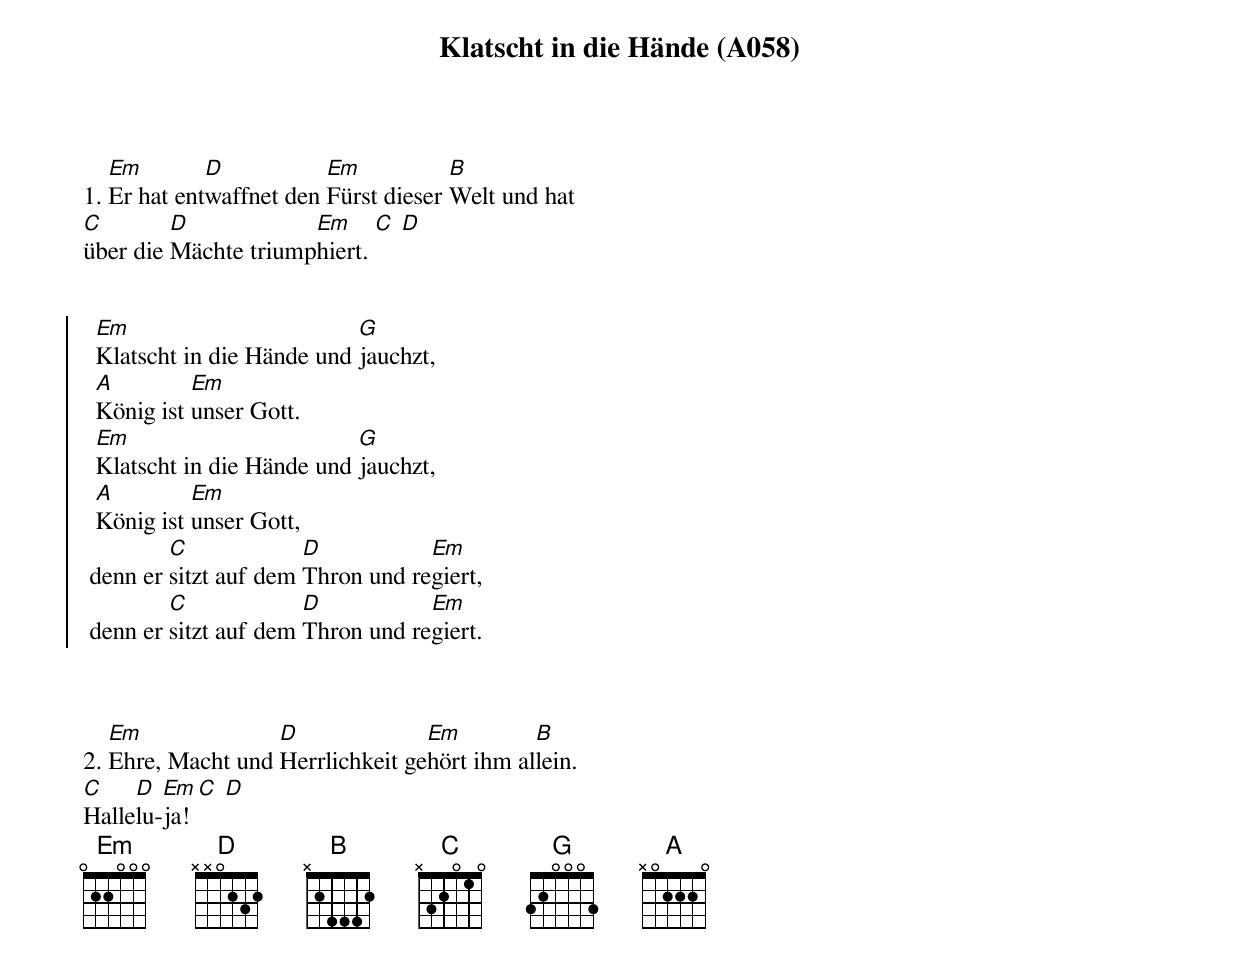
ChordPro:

{title: Klatscht in die Hände (A058)}
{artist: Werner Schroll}


1. [Em]Er hat ent[D]waffnet den [Em]Fürst dieser [B]Welt und hat
[C]über die [D]Mächte triump[Em]hiert. [C] [D]


{soc}
  [Em]Klatscht in die Hände und [G]jauchzt,
  [A]König ist [Em]unser Gott.
  [Em]Klatscht in die Hände und [G]jauchzt,
  [A]König ist [Em]unser Gott,
 denn er [C]sitzt auf dem [D]Thron und re[Em]giert,
 denn er [C]sitzt auf dem [D]Thron und re[Em]giert.
 {eoc}



2. [Em]Ehre, Macht und [D]Herrlichkeit ge[Em]hört ihm al[B]lein.
[C]Halle[D]lu-[Em]ja! [C] [D]
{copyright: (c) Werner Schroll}
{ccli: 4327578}
